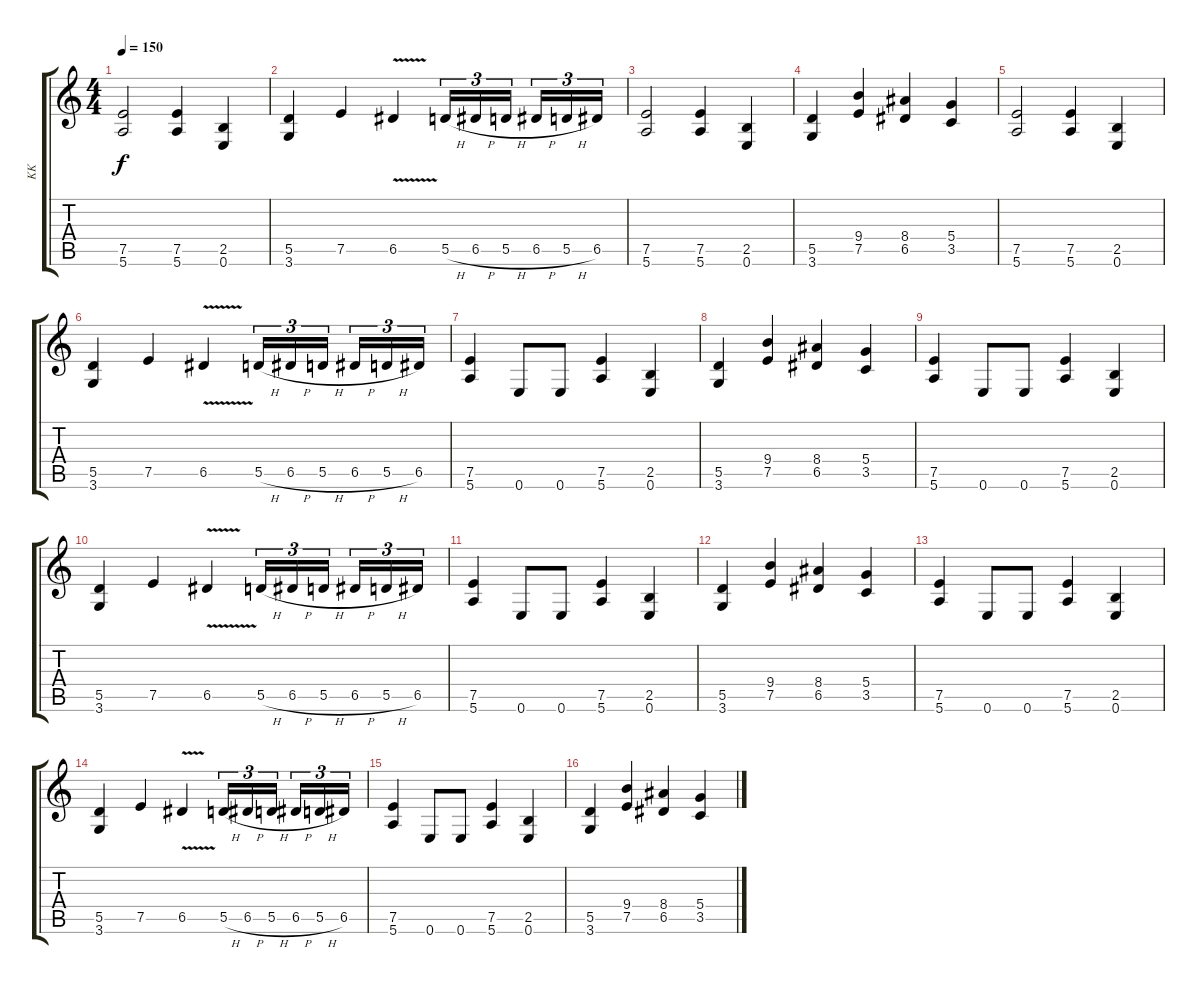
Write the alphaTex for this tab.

\track ("KK" "KK") {instrument distortionguitar}
\staff {score tabs}
\tuning (E4 B3 G3 D3 A2 E2) {hide}
\ts (4 4)
\tempo 150
\clef g2
\ks c
(7.5 5.6).2{dy f} (7.5 5.6).4 (2.5 0.6).4 |
(5.5 3.6).4 7.5.4 6.5{v}.4 5.5{h}.16{tu (3 2)} 6.5{h}.16{tu (3 2)} 5.5{h}.16{tu (3 2) beam splitsecondary} 6.5{h}.16{tu (3 2)} 5.5{h}.16{tu (3 2)} 6.5.16{tu (3 2)} |
(7.5 5.6).2 (7.5 5.6).4 (2.5 0.6).4 |
(5.5 3.6).4 (9.4 7.5).4 (8.4 6.5).4 (5.4 3.5).4 |
(7.5 5.6).2 (7.5 5.6).4 (2.5 0.6).4 |
(5.5 3.6).4 7.5.4 6.5{v}.4 5.5{h}.16{tu (3 2)} 6.5{h}.16{tu (3 2)} 5.5{h}.16{tu (3 2) beam splitsecondary} 6.5{h}.16{tu (3 2)} 5.5{h}.16{tu (3 2)} 6.5.16{tu (3 2)} |
(7.5 5.6).4 0.6.8 0.6.8 (7.5 5.6).4 (2.5 0.6).4 |
(5.5 3.6).4 (9.4 7.5).4 (8.4 6.5).4 (5.4 3.5).4 |
(7.5 5.6).4 0.6.8 0.6.8 (7.5 5.6).4 (2.5 0.6).4 |
(5.5 3.6).4 7.5.4 6.5{v}.4 5.5{h}.16{tu (3 2)} 6.5{h}.16{tu (3 2)} 5.5{h}.16{tu (3 2) beam splitsecondary} 6.5{h}.16{tu (3 2)} 5.5{h}.16{tu (3 2)} 6.5.16{tu (3 2)} |
(7.5 5.6).4 0.6.8 0.6.8 (7.5 5.6).4 (2.5 0.6).4 |
(5.5 3.6).4 (9.4 7.5).4 (8.4 6.5).4 (5.4 3.5).4 |
(7.5 5.6).4 0.6.8 0.6.8 (7.5 5.6).4 (2.5 0.6).4 |
(5.5 3.6).4 7.5.4 6.5{v}.4 5.5{h}.16{tu (3 2)} 6.5{h}.16{tu (3 2)} 5.5{h}.16{tu (3 2) beam splitsecondary} 6.5{h}.16{tu (3 2)} 5.5{h}.16{tu (3 2)} 6.5.16{tu (3 2)} |
(7.5 5.6).4 0.6.8 0.6.8 (7.5 5.6).4 (2.5 0.6).4 |
(5.5 3.6).4 (9.4 7.5).4 (8.4 6.5).4 (5.4 3.5).4
